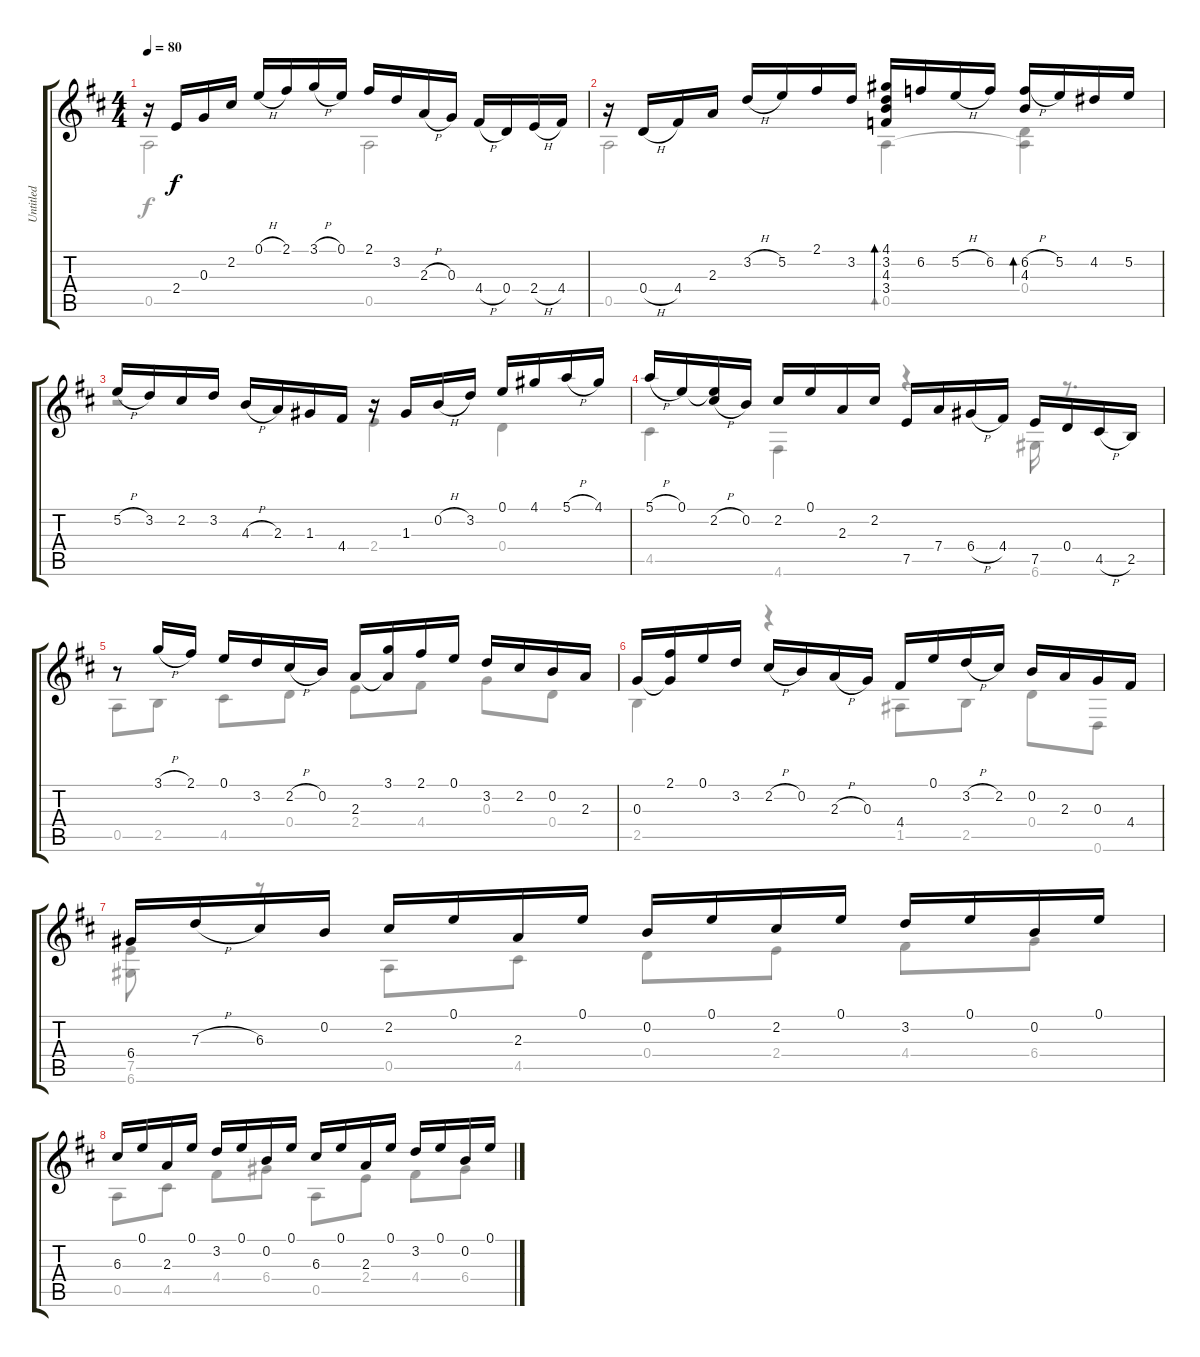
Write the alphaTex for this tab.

\track ("Untitled" "Untitled") {instrument acousticguitarnylon}
\staff {score tabs}
\tuning (E4 B3 G3 D3 A2 D2) {hide}
\voice
\ts (4 4)
\tempo 80
\clef g2
\ks d
r.16{dy f} 2.4.16 0.3.16 2.2.16 0.1{h}.16 2.1.16 3.1{h}.16 0.1.16 2.1.16 3.2.16 2.3{h}.16 0.3.16 4.4{h}.16 0.4.16 2.4{h}.16 4.4.16 |
r.16 0.4{h}.16 4.4.16 2.3.16 3.2{h}.16 5.2.16 2.1.16 3.2.16 (4.1 3.2 4.3 3.4).16{bd 30} 6.2.16 5.2{h}.16 6.2.16 (6.2{h} 4.3).16{bd 30} 5.2.16 4.2.16 5.2.16 |
5.2{h}.16 3.2.16 2.2.16 3.2.16 4.3{h}.16 2.3.16 1.3.16 4.4.16 r.16 1.3.16 0.2{h}.16 3.2.16 0.1.16 4.1.16 5.1{h}.16 4.1.16 |
5.1{h}.16 0.1.16 (0.1{t} 2.2{h}).16 0.2.16 2.2.16 0.1.16 2.3.16 2.2.16 7.5.16 7.4.16 6.4{h}.16 4.4.16 7.5.16 0.4.16 4.5{h}.16 2.5.16 |
r.8 3.1{h}.16 2.1.16 0.1.16 3.2.16 2.2{h}.16 0.2.16 2.3.16 (3.1 2.3{t}).16 2.1.16 0.1.16 3.2.16 2.2.16 0.2.16 2.3.16 |
0.3.16 (2.1 0.3{t}).16 0.1.16 3.2.16 2.2{h}.16 0.2.16 2.3{h}.16 0.3.16 4.4.16 0.1.16 3.2{h}.16 2.2.16 0.2.16 2.3.16 0.3.16 4.4.16 |
6.4.16 7.3{h}.16 6.3.16 0.2.16 2.2.16 0.1.16 2.3.16 0.1.16 0.2.16 0.1.16 2.2.16 0.1.16 3.2.16 0.1.16 0.2.16 0.1.16 |
6.3.16 0.1.16 2.3.16 0.1.16 3.2.16 0.1.16 0.2.16 0.1.16 6.3.16 0.1.16 2.3.16 0.1.16 3.2.16 0.1.16 0.2.16 0.1.16
\voice
\clef g2
\ottava regular
\simile none
\ks d
0.5.2{dy f} 0.5.2 |
0.5.2 0.5.4{bd 30} (0.4 0.5{t}).4 |
r.2 2.4.4 0.4.4 |
4.5.4 4.6.4 r.4 6.6.16 r.8{d} |
0.5.8 2.5.8 4.5.8 0.4.8 2.4.8 4.4.8 0.3.8 0.4.8 |
2.5.4 r.4 1.5.8 2.5.8 0.4.8 0.6.8 |
(7.5 6.6).8 r.8 0.5.8 4.5.8 0.4.8 2.4.8 4.4.8 6.4.8 |
0.5.8 4.5.8 4.4.8 6.4.8 0.5.8 2.4.8 4.4.8 6.4.8
